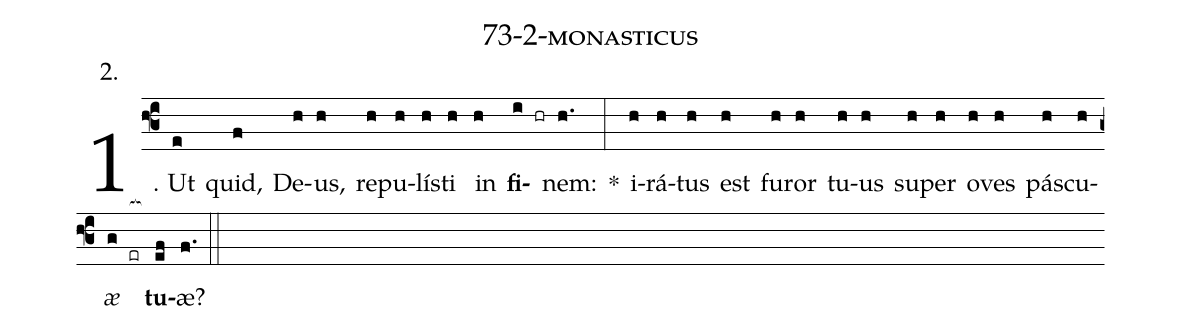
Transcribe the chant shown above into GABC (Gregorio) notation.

name: 73-2-monasticus;
annotation: 2.;
%%
(f3)1. Ut(e) quid,(f) De(h)us,(h) re(h)pu(h)lís(h)ti(h) in(h) <b>fi</b>(i hr)nem:(h.) *(:) i(h)rá(h)tus(h) est(h) fu(h)ror(h) tu(h)us(h) su(h)per(h) o(h)ves(h) pás(h)cu(h)<i>æ</i>(g er[ocb:1{]) <b>tu</b>(ef[ocb:0}])æ?(f.) (::)
